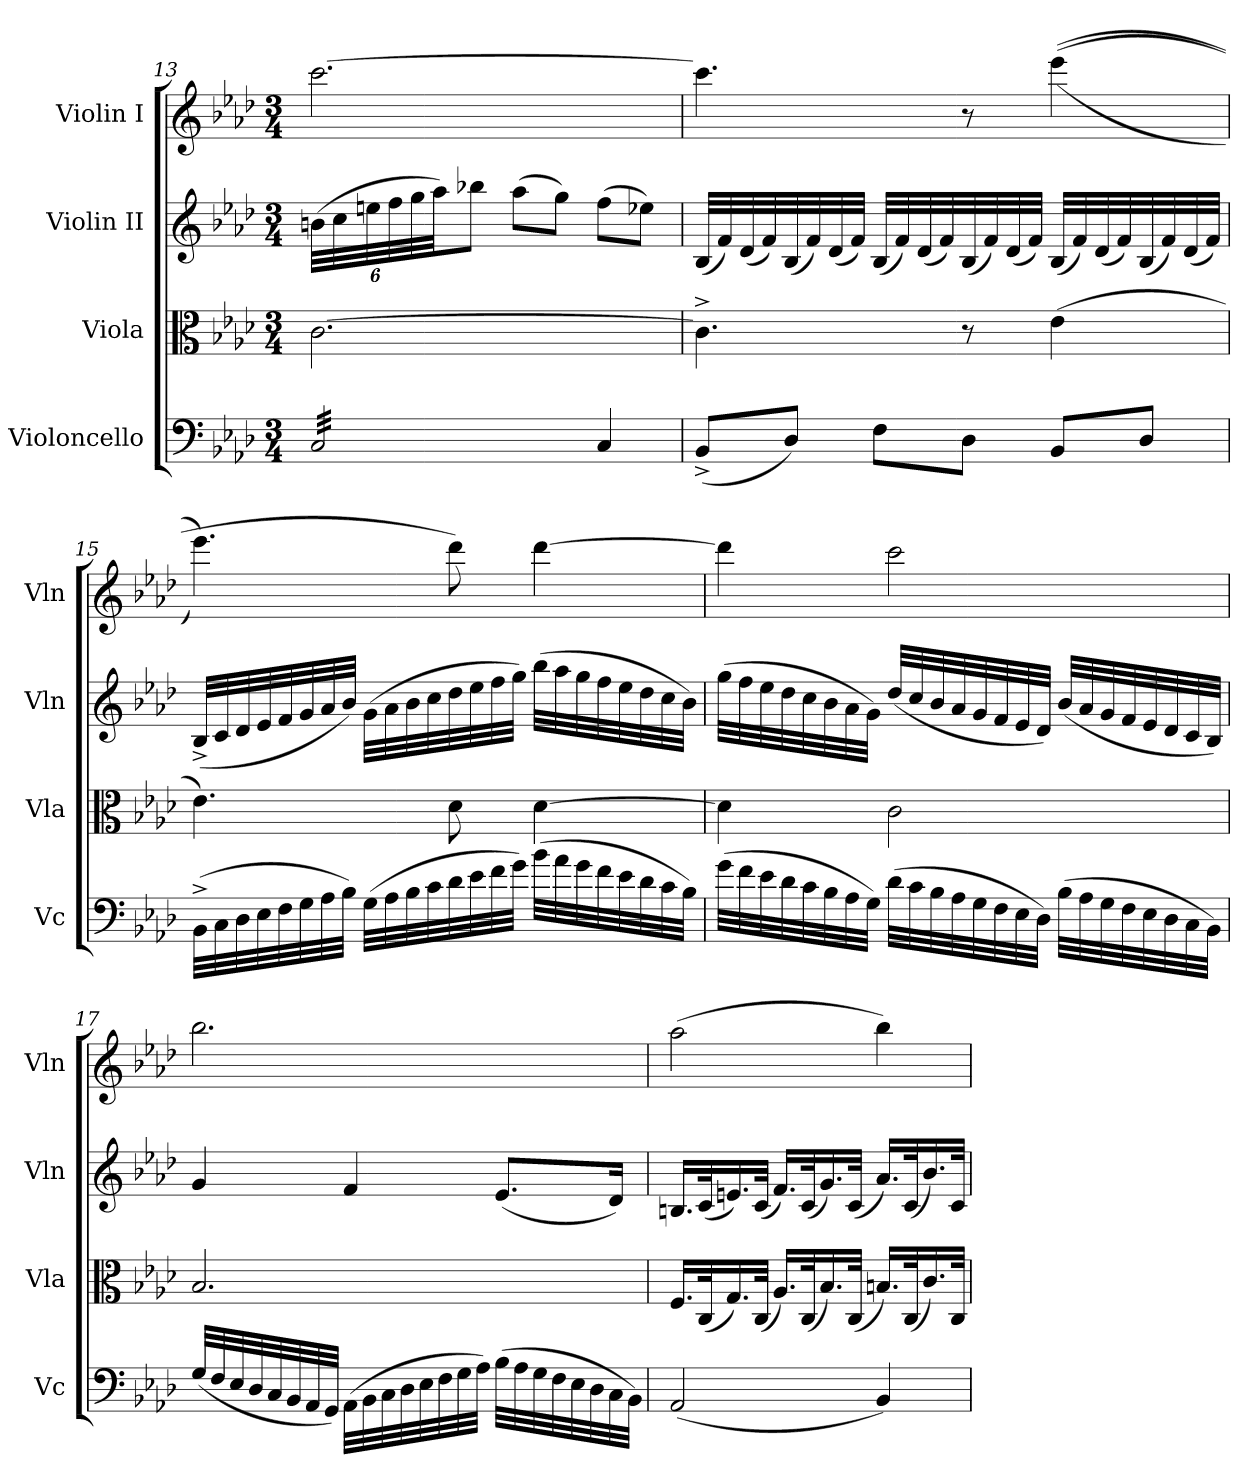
**kern	**kern	**kern	**kern
*part4	*part3	*part2	*part1
*staff4	*staff3	*staff2	*staff1
*I"Violoncello	*I"Viola	*I"Violin II	*I"Violin I
*I'Vc	*I'Vla	*I'Vln	*I'Vln
!!LO:LB:g=z
*clefF4	*clefC3	*clefG2	*clefG2
*k[b-e-a-d-]	*k[b-e-a-d-]	*k[b-e-a-d-]	*k[b-e-a-d-]
*M3/4	*M3/4	*M3/4	*M3/4
*	*	*Xbrackettup	*
=13	=13	=13	=13
*tremolo	*	*	*
32C/LLL	[2.c\	(>48bn\LLL	[2.ccc\
.	.	48cc\	.
32C/	.	.	.
.	.	48een\	.
32C/	.	48ff\	.
.	.	48gg\	.
32C/	.	.	.
.	.	48aa-\JJ)	.
32C/	.	8bb-X\J	.
32C/	.	.	.
32C/	.	.	.
32C/	.	.	.
32C/	.	(>8aa-\L	.
32C/	.	.	.
32C/	.	.	.
32C/	.	.	.
32C/	.	8gg\J)	.
32C/	.	.	.
32C/	.	.	.
32C/JJJ	.	.	.
*Xtremolo	*	*	*
4C/	.	(>8ff\L	.
.	.	8ee-X\J)	.
=14	=14	=14	=14
(<8BB-^/L	4.c^\]	(<32B-/LLL	4.ccc\]
.	.	32f/)	.
.	.	(<32d-/	.
.	.	32f/)	.
8D-/J)	.	(<32B-/	.
.	.	32f/)	.
.	.	(<32d-/	.
.	.	32f/JJJ)	.
8F\L	.	(<32B-/LLL	.
.	.	32f/)	.
.	.	(<32d-/	.
.	.	32f/)	.
8D-\J	8r	(<32B-/	8r
.	.	32f/)	.
.	.	(<32d-/	.
.	.	32f/JJJ)	.
8BB-/L	(>4e-\	(<32B-/LLL	(>(>(>4eee-\
.	.	32f/)	.
.	.	(<32d-/	.
.	.	32f/)	.
8D-/J	.	(<32B-/	.
.	.	32f/)	.
.	.	(<32d-/	.
.	.	32f/JJJ)	.
!!LO:PB:g=z
=15	=15	=15	=15
(>32BB-^\LLL	4.e-\)	(<32B-^/LLL	4.eee-\))
32C\	.	32c/	.
32D-\	.	32d-/	.
32E-\	.	32e-/	.
32F\	.	32f/	.
32G\	.	32g/	.
32A-\	.	32a-/	.
32B-\JJJ)	.	32b-/JJJ)	.
(>32G\LLL	.	(>32g\LLL	.
32A-\	.	32a-\	.
32B-\	.	32b-\	.
32c\	.	32cc\	.
32d-\	8d-\	32dd-\	8ddd-\)
32e-\	.	32ee-\	.
32f\	.	32ff\	.
32g\JJJ)	.	32gg\JJJ)	.
(>32b-\LLL	[4d-\	(>32bb-\LLL	[4ddd-\
32a-\	.	32aa-\	.
32g\	.	32gg\	.
32f\	.	32ff\	.
32e-\	.	32ee-\	.
32d-\	.	32dd-\	.
32c\	.	32cc\	.
32B-\JJJ)	.	32b-\JJJ)	.
!!LO:LB:g=z
=16	=16	=16	=16
(>32g\LLL	4d-\]	(>32gg\LLL	4ddd-\]
32f\	.	32ff\	.
32e-\	.	32ee-\	.
32d-\	.	32dd-\	.
32c\	.	32cc\	.
32B-\	.	32b-\	.
32A-\	.	32a-\	.
32G\JJJ)	.	32g\JJJ)	.
(>32d-\LLL	2c\	(<32dd-/LLL	2ccc\
32c\	.	32cc/	.
32B-\	.	32b-/	.
32A-\	.	32a-/	.
32G\	.	32g/	.
32F\	.	32f/	.
32E-\	.	32e-/	.
32D-\JJJ)	.	32d-/JJJ)	.
(>32B-\LLL	.	(<32b-/LLL	.
32A-\	.	32a-/	.
32G\	.	32g/	.
32F\	.	32f/	.
32E-\	.	32e-/	.
32D-\	.	32d-/	.
32C\	.	32c/	.
32BB-\JJJ)	.	32B-/JJJ)	.
!!LO:LB:g=z
=17	=17	=17	=17
(<32G/LLL	2.B-/	4g/	2.bb-\
32F/	.	.	.
32E-/	.	.	.
32D-/	.	.	.
32C/	.	.	.
32BB-/	.	.	.
32AA-/	.	.	.
32GG/JJJ)	.	.	.
(>32AA-\LLL	.	4f/	.
32BB-\	.	.	.
32C\	.	.	.
32D-\	.	.	.
32E-\	.	.	.
32F\	.	.	.
32G\	.	.	.
32A-\JJJ)	.	.	.
(>32B-\LLL	.	(<8.e-/L	.
32A-\	.	.	.
32G\	.	.	.
32F\	.	.	.
32E-\	.	.	.
32D-\	.	.	.
32C\	.	16d-/Jk)	.
32BB-\JJJ)	.	.	.
=18	=18	=18	=18
(<2AA-/	16.F/LL	16.Bn/LL	(>2aa-\
.	(<32C/K	(<32c/K	.
.	16.G/)	16.en/)	.
.	(<32C/JJk	(<32c/JJk	.
.	16.A-/LL)	16.f/LL)	.
.	(<32C/K	(<32c/K	.
.	16.B-/)	16.g/)	.
.	(<32C/JJk	(<32c/JJk	.
4BB-/)	16.Bn/LL)	16.a-/LL)	4bb-\)
.	(<32C/K	(<32c/K	.
.	16.c/)	16.b-/)	.
.	32C/JJk	32c/JJk	.
=	=	=	=
*-	*-	*-	*-
